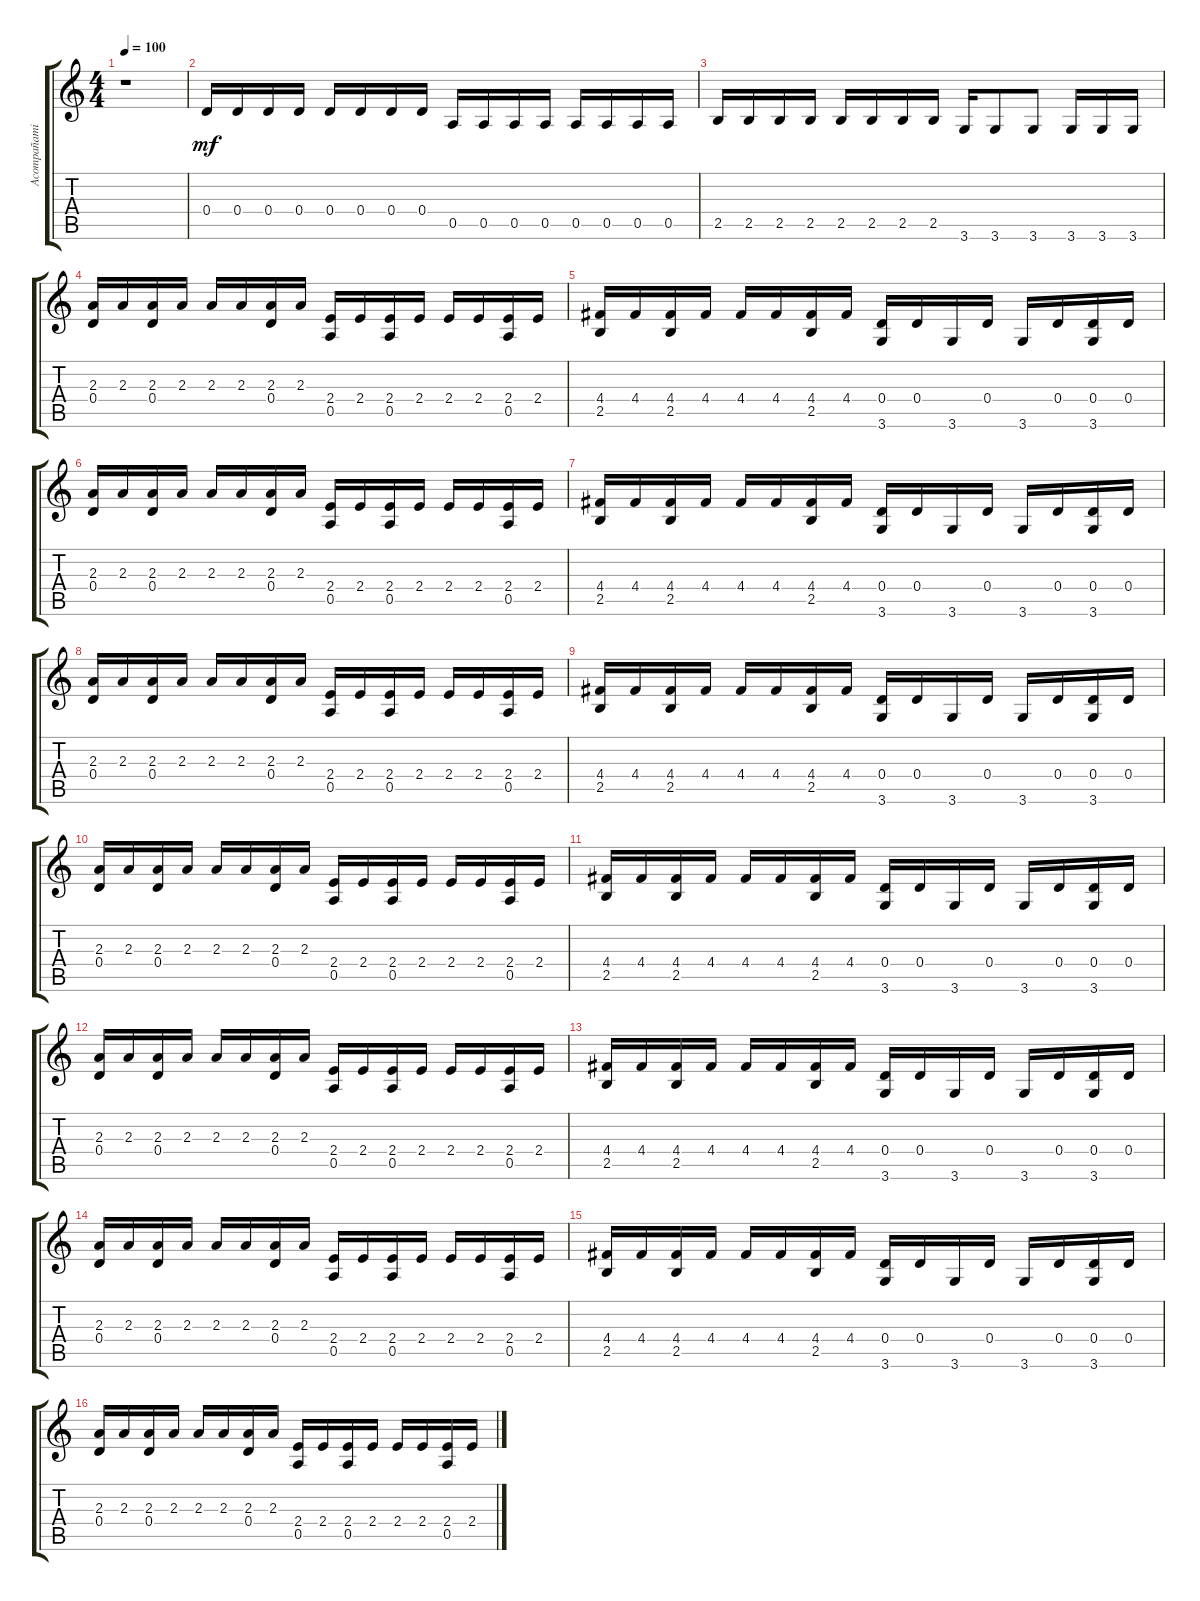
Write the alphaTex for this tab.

\track ("Acompañamiento" "Acompañami") {instrument distortionguitar}
\staff {score tabs}
\tuning (E4 B3 G3 D3 A2 E2) {hide}
\ts (4 4)
\tempo 100
\clef g2
\ks c
r.1{dy mf instrument distortionguitar} |
0.4.16 0.4.16 0.4.16 0.4.16 0.4.16 0.4.16 0.4.16 0.4.16 0.5.16 0.5.16 0.5.16 0.5.16 0.5.16 0.5.16 0.5.16 0.5.16 |
2.5.16 2.5.16 2.5.16 2.5.16 2.5.16 2.5.16 2.5.16 2.5.16 3.6.16 3.6.8 3.6.8 3.6.16 3.6.16 3.6.16 |
(2.3 0.4).16 2.3.16 (2.3 0.4).16 2.3.16 2.3.16 2.3.16 (2.3 0.4).16 2.3.16 (2.4 0.5).16 2.4.16 (2.4 0.5).16 2.4.16 2.4.16 2.4.16 (2.4 0.5).16 2.4.16 |
(4.4 2.5).16 4.4.16 (4.4 2.5).16 4.4.16 4.4.16 4.4.16 (4.4 2.5).16 4.4.16 (0.4 3.6).16 0.4.16 3.6.16 0.4.16 3.6.16 0.4.16 (0.4 3.6).16 0.4.16 |
(2.3 0.4).16 2.3.16 (2.3 0.4).16 2.3.16 2.3.16 2.3.16 (2.3 0.4).16 2.3.16 (2.4 0.5).16 2.4.16 (2.4 0.5).16 2.4.16 2.4.16 2.4.16 (2.4 0.5).16 2.4.16 |
(4.4 2.5).16 4.4.16 (4.4 2.5).16 4.4.16 4.4.16 4.4.16 (4.4 2.5).16 4.4.16 (0.4 3.6).16 0.4.16 3.6.16 0.4.16 3.6.16 0.4.16 (0.4 3.6).16 0.4.16 |
(2.3 0.4).16 2.3.16 (2.3 0.4).16 2.3.16 2.3.16 2.3.16 (2.3 0.4).16 2.3.16 (2.4 0.5).16 2.4.16 (2.4 0.5).16 2.4.16 2.4.16 2.4.16 (2.4 0.5).16 2.4.16 |
(4.4 2.5).16 4.4.16 (4.4 2.5).16 4.4.16 4.4.16 4.4.16 (4.4 2.5).16 4.4.16 (0.4 3.6).16 0.4.16 3.6.16 0.4.16 3.6.16 0.4.16 (0.4 3.6).16 0.4.16 |
(2.3 0.4).16 2.3.16 (2.3 0.4).16 2.3.16 2.3.16 2.3.16 (2.3 0.4).16 2.3.16 (2.4 0.5).16 2.4.16 (2.4 0.5).16 2.4.16 2.4.16 2.4.16 (2.4 0.5).16 2.4.16 |
(4.4 2.5).16 4.4.16 (4.4 2.5).16 4.4.16 4.4.16 4.4.16 (4.4 2.5).16 4.4.16 (0.4 3.6).16 0.4.16 3.6.16 0.4.16 3.6.16 0.4.16 (0.4 3.6).16 0.4.16 |
(2.3 0.4).16 2.3.16 (2.3 0.4).16 2.3.16 2.3.16 2.3.16 (2.3 0.4).16 2.3.16 (2.4 0.5).16 2.4.16 (2.4 0.5).16 2.4.16 2.4.16 2.4.16 (2.4 0.5).16 2.4.16 |
(4.4 2.5).16 4.4.16 (4.4 2.5).16 4.4.16 4.4.16 4.4.16 (4.4 2.5).16 4.4.16 (0.4 3.6).16 0.4.16 3.6.16 0.4.16 3.6.16 0.4.16 (0.4 3.6).16 0.4.16 |
(2.3 0.4).16 2.3.16 (2.3 0.4).16 2.3.16 2.3.16 2.3.16 (2.3 0.4).16 2.3.16 (2.4 0.5).16 2.4.16 (2.4 0.5).16 2.4.16 2.4.16 2.4.16 (2.4 0.5).16 2.4.16 |
(4.4 2.5).16 4.4.16 (4.4 2.5).16 4.4.16 4.4.16 4.4.16 (4.4 2.5).16 4.4.16 (0.4 3.6).16 0.4.16 3.6.16 0.4.16 3.6.16 0.4.16 (0.4 3.6).16 0.4.16 |
(2.3 0.4).16 2.3.16 (2.3 0.4).16 2.3.16 2.3.16 2.3.16 (2.3 0.4).16 2.3.16 (2.4 0.5).16 2.4.16 (2.4 0.5).16 2.4.16 2.4.16 2.4.16 (2.4 0.5).16 2.4.16
